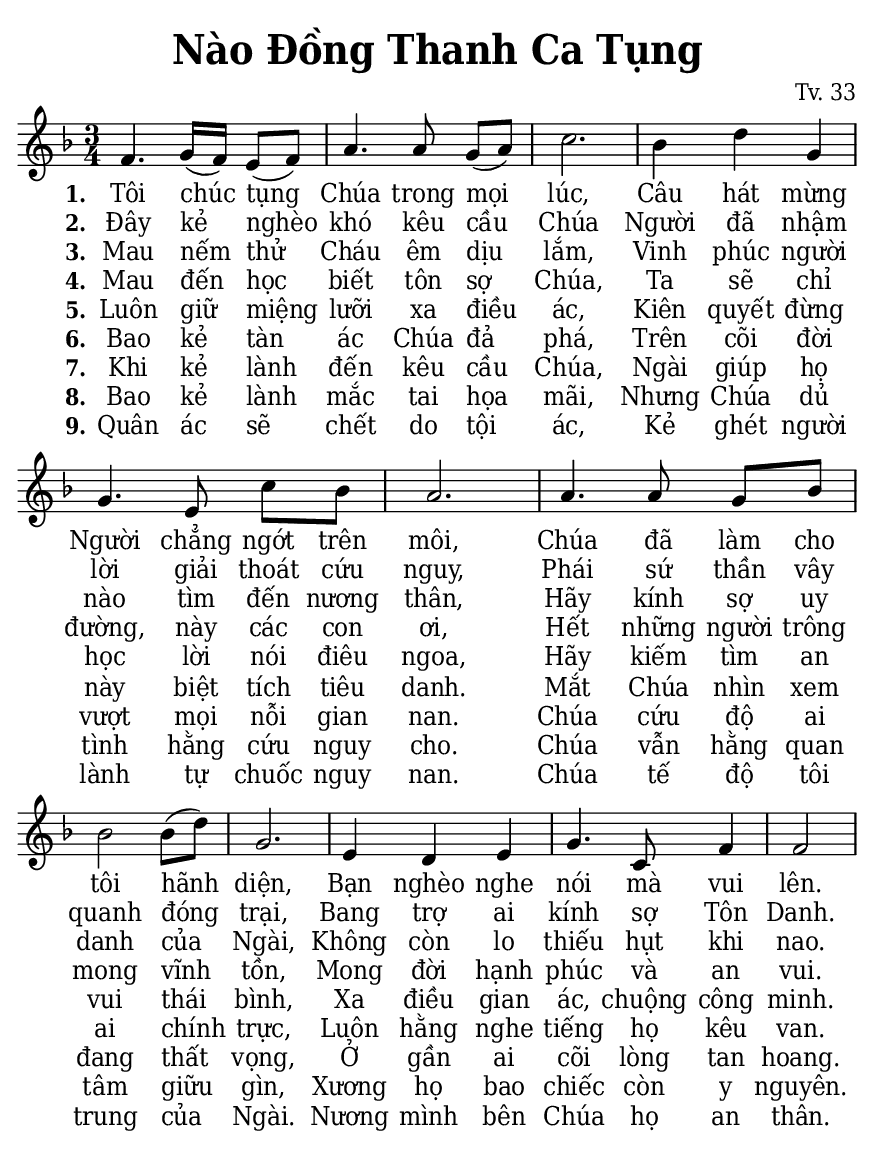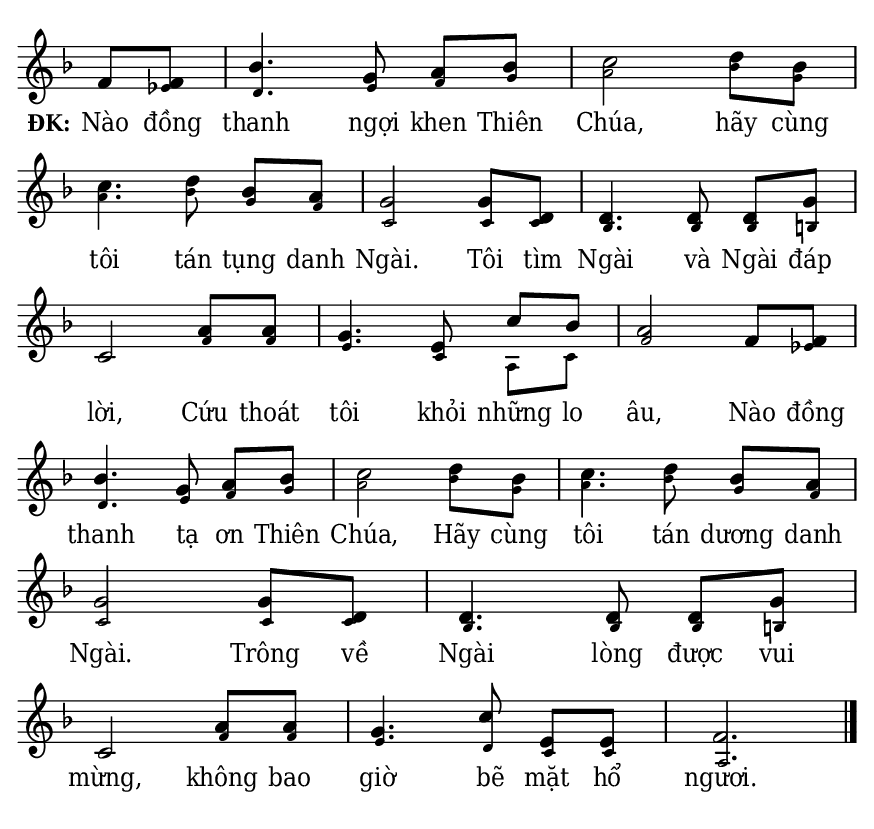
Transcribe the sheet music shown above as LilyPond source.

% Cài đặt chung\
\version "2.22.1"
\include "english.ly"

\header {
  title = \markup { \fontsize #1 "Nào Đồng Thanh Ca Tụng" }
  composer = "Tv. 33"
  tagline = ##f
}

% Nhạc phiên khúc
nhacPhienKhucSop = \relative c' {
  f4. g16 (f) e8 (f) |
  a4. a8 g (a) |
  c2. |
  bf4 d g, |
  g4. e8 c' bf |
  a2. |
  a4. a8 g bf |
  bf2 bf8 (d) |
  g,2. |
  e4 d e |
  g4. c,8 f4 |
  f2 \bar "|" \break
  
  f8 f |
  bf4. g8 a bf |
  c2 d8 bf |
  c4. d8 bf a |
  g2 g8 d |
  d4. d8 d g |
  c,2 a'8 a |
  g4. e8 c' [bf] |
  a2 f8 f |
  bf4. g8 a bf |
  c2 d8 bf |
  c4. d8 bf a |
  g2 g8 d |
  d4. d8 d g |
  c,2 a'8 a |
  g4. c8 e, e |
  f2. \bar "|."
}

nhacPhienKhucAlto = \relative c' {
  R2.*11
  r2
  f8 ef |
  d4. e8 f g |
  a2 bf8 g |
  a4. bf8 g f |
  c2 c8 c |
  bf4. bf8 bf b! |
  c2 f8 f |
  e4. c8 a c |
  f2 f8 ef |
  d4. e8 f g |
  a2 bf8 g |
  a4. bf8 g f |
  c2 c8 c |
  bf4. bf8 bf b! |
  c2 f8 f |
  e4. d8 c c |
  a2.
}

% Lời phiên khúc
loiPhienKhucSop = \lyrics {
  <<
    {
      \set stanza = "1."
      Tôi chúc tụng Chúa trong mọi lúc,
      Câu hát mừng Người chẳng ngớt trên môi,
      Chúa đã làm cho tôi hãnh diện,
      Bạn nghèo nghe nói mà vui lên.
    }
    \new Lyrics {
	    \set associatedVoice = "beSop"
	    \set stanza = "2."
	    Đây kẻ nghèo khó kêu cầu Chúa
	    Người đã nhậm lời giải thoát cứu nguy,
	    Phái sứ thần vây quanh đóng trại,
	    Bang trợ ai kính sợ Tôn Danh.
    }
    \new Lyrics {
	    \set associatedVoice = "beSop"
	    \set stanza = "3."
	    Mau nếm thử Cháu êm dịu lắm,
	    Vinh phúc người nào tìm đến nương thân,
	    Hãy kính sợ uy danh của Ngài,
	    Không còn lo thiếu hụt khi nao.
    }
    \new Lyrics {
	    \set associatedVoice = "beSop"
	    \set stanza = "4."
	    Mau đến học biết tôn sợ Chúa,
	    Ta sẽ chỉ đường, này các con ơi,
	    Hết những người trông mong vĩnh tồn,
	    Mong đời hạnh phúc và an vui.
    }
    \new Lyrics {
	    \set associatedVoice = "beSop"
	    \set stanza = "5."
	    Luôn giữ miệng lưỡi xa điều ác,
	    Kiên quyết đừng học lời nói điêu ngoa,
	    Hãy kiếm tìm an vui thái bình,
	    Xa điều gian ác, chuộng công minh.
    }
    \new Lyrics {
	    \set associatedVoice = "beSop"
	    \set stanza = "6."
	    Bao kẻ tàn ác Chúa đả phá,
	    Trên cõi đời này biệt tích tiêu danh.
	    Mắt Chúa nhìn xem ai chính trực,
	    Luôn hằng nghe tiếng họ kêu van.
    }
    \new Lyrics {
	    \set associatedVoice = "beSop"
	    \set stanza = "7."
	    Khi kẻ lành đến kêu cầu Chúa,
	    Ngài giúp họ vượt mọi nỗi gian nan.
	    Chúa cứu độ ai đang thất vọng,
	    Ở gần ai cõi lòng tan hoang.
    }
    \new Lyrics {
	    \set associatedVoice = "beSop"
	    \set stanza = "8."
	    Bao kẻ lành mắc tai họa mãi,
	    Nhưng Chúa dủ tình hằng cứu nguy cho.
	    Chúa vẫn hằng quan tâm giữu gìn,
	    Xương họ bao chiếc còn y nguyên.
    }
    \new Lyrics {
	    \set associatedVoice = "beSop"
	    \set stanza = "9."
	    Quân ác sẽ chết do tội ác,
	    Kẻ ghét người lành tự chuốc nguy nan.
	    Chúa tế độ tôi trung của Ngài.
	    Nương mình bên Chúa họ an thân.
    }
  >>
  \set stanza = "ĐK:"
  Nào đồng thanh ngợi khen Thiên Chúa,
  hãy cùng tôi tán tụng danh Ngài.
  Tôi tìm Ngài và Ngài đáp lời,
  Cứu thoát tôi khỏi những lo âu,
  Nào đồng thanh tạ ơn Thiên Chúa,
  Hãy cùng tôi tán dương danh Ngài.
  Trông về Ngài lòng được vui mừng,
  không bao giờ bẽ mặt hổ ngươi.
}

% Dàn trang
\paper {
  #(set-paper-size "a5")
  top-margin = 3\mm
  bottom-margin = 3\mm
  left-margin = 3\mm
  right-margin = 3\mm
  indent = #0
  #(define fonts
	 (make-pango-font-tree "Deja Vu Serif Condensed"
	 		       "Deja Vu Serif Condensed"
			       "Deja Vu Serif Condensed"
			       (/ 20 20)))
  print-page-number = ##f
  ragged-bottom = ##t
  system-system-spacing = #'((basic-distance . 0.1) (padding . 2))
}

TongNhip = {
  \key f \major \time 3/4
  \set Timing.beamExceptions = #'()
  \set Timing.baseMoment = #(ly:make-moment 1/4)
}

% Đổi kích thước nốt cho bè phụ
notBePhu =
#(define-music-function (font-size music) (number? ly:music?)
   (for-some-music
     (lambda (m)
       (if (music-is-of-type? m 'rhythmic-event)
           (begin
             (set! (ly:music-property m 'tweaks)
                   (cons `(font-size . ,font-size)
                         (ly:music-property m 'tweaks)))
             #t)
           #f))
     music)
   music)

\score {
  \new ChoirStaff <<
    \new Staff \with {
        \consists "Merge_rests_engraver"
        printPartCombineTexts = ##f
      }
      <<
      \new Voice \TongNhip \partCombine 
        \nhacPhienKhucSop
        \notBePhu -3 { \nhacPhienKhucAlto }
      \new NullVoice = beSop \nhacPhienKhucSop
      \new Lyrics \lyricsto beSop \loiPhienKhucSop
      >>
  >>
  \layout {
    \override Lyrics.LyricSpace.minimum-distance = #1
    \override Score.BarNumber.break-visibility = ##(#f #f #f)
    \override Score.SpacingSpanner.uniform-stretching = ##t
  } 
}
